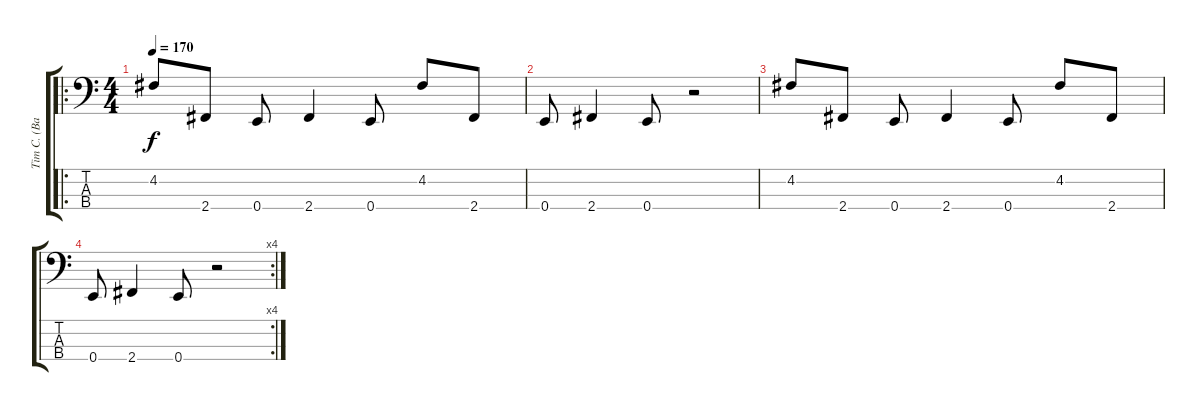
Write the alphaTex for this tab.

\track ("Tim C. (Bass)" "Tim C. (Ba") {instrument electricbassfinger}
\staff {score tabs}
\tuning (G2 D2 A1 E1) {hide}
\ro
\ts (4 4)
\tempo 170
\clef f4
\ks c
4.2.8{dy f} 2.4.8 0.4.8 2.4.4 0.4.8 4.2.8 2.4.8 |
0.4.8 2.4.4 0.4.8 r.2 |
4.2.8 2.4.8 0.4.8 2.4.4 0.4.8 4.2.8 2.4.8 |
\rc 4
0.4.8 2.4.4 0.4.8 r.2
